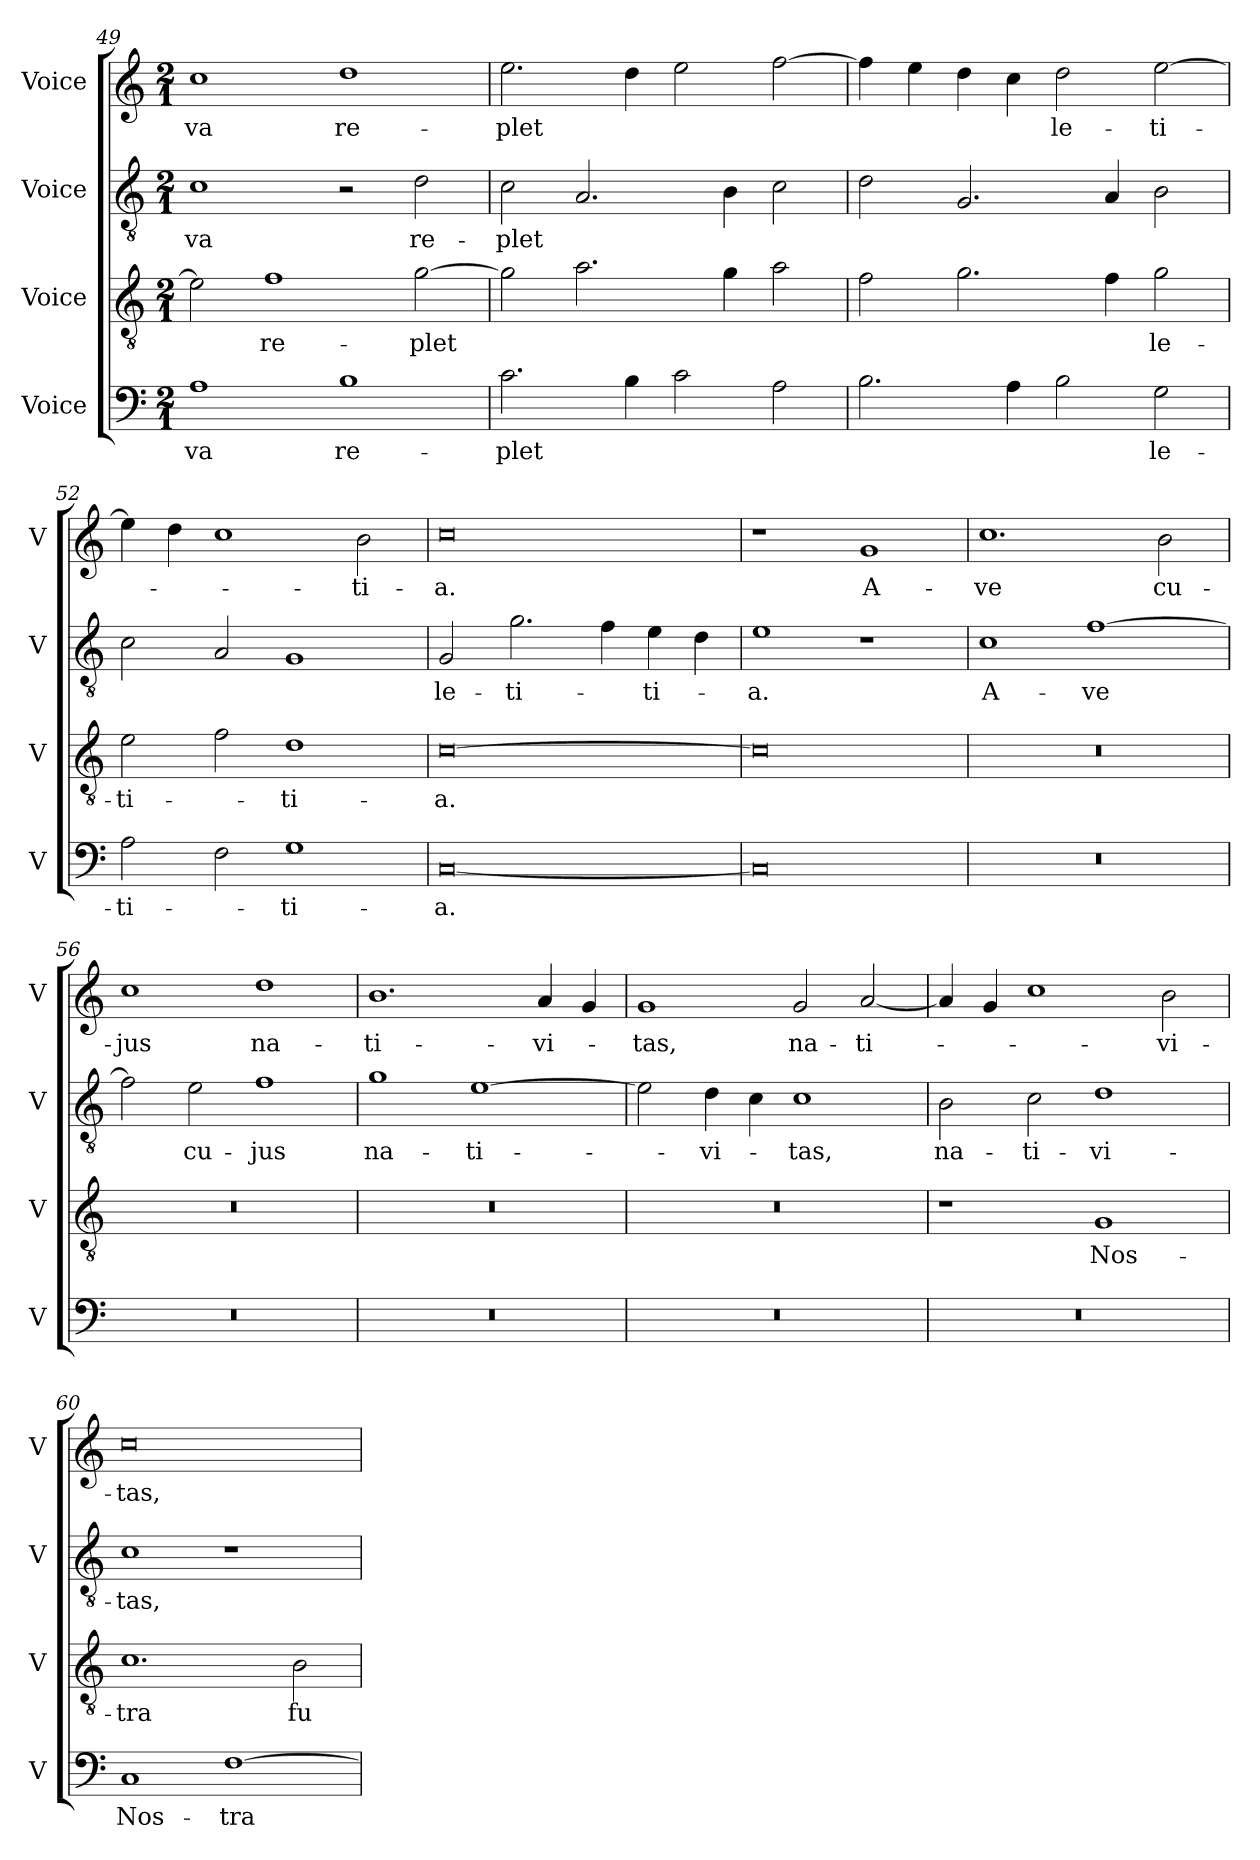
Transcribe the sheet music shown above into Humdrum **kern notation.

**kern	**text	**kern	**text	**kern	**text	**kern	**text
*part4	*part4	*part3	*part3	*part2	*part2	*part1	*part1
*staff4	*staff4	*staff3	*staff3	*staff2	*staff2	*staff1	*staff1
*I"Voice	*	*I"Voice	*	*I"Voice	*	*I"Voice	*
*I'V	*	*I'V	*	*I'V	*	*I'V	*
!!LO:LB:g=z
*clefF4	*	*clefGv2	*	*clefGv2	*	*clefG2	*
*k[]	*	*k[]	*	*k[]	*	*k[]	*
*M2/1	*	*M2/1	*	*M2/1	*	*M2/1	*
=49	=49	=49	=49	=49	=49	=49	=49
!	!LO:LY:b	!	!	!	!LO:LY:b	!	!LO:LY:b
1A	-va	2e\]	.	1c	-va	1cc	-va
!	!	!	!LO:LY:b	!	!	!	!
.	.	1f	re-	.	.	.	.
!	!LO:LY:b	!	!	!	!	!	!LO:LY:b
1B	re-	.	.	2r	.	1dd	re-
!	!	!	!LO:LY:b	!	!LO:LY:b	!	!
.	.	[2g\	-plet	2d\	re-	.	.
=50	=50	=50	=50	=50	=50	=50	=50
!	!LO:LY:b	!	!	!	!LO:LY:b	!	!LO:LY:b
2.c\	-plet	2g\]	.	2c\	-plet	2.ee\	-plet
.	.	2.a\	.	2.A/	.	.	.
4B\	.	.	.	.	.	4dd\	.
2c\	.	.	.	.	.	2ee\	.
.	.	4g\	.	4B\	.	.	.
2A\	.	2a\	.	2c\	.	[2ff\	.
=51	=51	=51	=51	=51	=51	=51	=51
2.B\	.	2f\	.	2d\	.	4ff\]	.
.	.	.	.	.	.	4ee\	.
.	.	2.g\	.	2.G/	.	4dd\	.
4A\	.	.	.	.	.	4cc\	.
!	!	!	!	!	!	!	!LO:LY:b
2B\	.	.	.	.	.	2dd\	le-
.	.	4f\	.	4A/	.	.	.
!	!LO:LY:b	!	!LO:LY:b	!	!	!	!LO:LY:b
2G\	le-	2g\	le-	2B\	.	[2ee\	-ti-
=52	=52	=52	=52	=52	=52	=52	=52
!	!LO:LY:b	!	!LO:LY:b	!	!	!	!
2A\	-ti-	2e\	-ti-	2c\	.	4ee\]	.
.	.	.	.	.	.	4dd\	.
2F\	.	2f\	.	2A/	.	1cc	.
!	!LO:LY:b	!	!LO:LY:b	!	!	!	!
1G	-ti-	1d	-ti-	1G	.	.	.
!	!	!	!	!	!	!	!LO:LY:b
.	.	.	.	.	.	2b\	-ti-
!!LO:PB:g=z
=53	=53	=53	=53	=53	=53	=53	=53
!	!LO:LY:b	!	!LO:LY:b	!	!LO:LY:b	!	!LO:LY:b
[0C	-a.	[0c	-a.	2G/	le-	0cc	-a.
!	!	!	!	!	!LO:LY:b	!	!
.	.	.	.	2.g\	-ti-	.	.
.	.	.	.	4f\	.	.	.
!	!	!	!	!	!LO:LY:b	!	!
.	.	.	.	4e\	-ti-	.	.
.	.	.	.	4d\	.	.	.
=54	=54	=54	=54	=54	=54	=54	=54
!	!	!	!	!	!LO:LY:b	!	!
0C]	.	0c]	.	1e	-a.	1r	.
!	!	!	!	!	!	!	!LO:LY:b
.	.	.	.	1r	.	1g	A-
=55	=55	=55	=55	=55	=55	=55	=55
!	!	!	!	!	!LO:LY:b	!	!LO:LY:b
0r	.	0r	.	1c	A-	1.cc	-ve
!	!	!	!	!	!LO:LY:b	!	!
.	.	.	.	[1f	-ve	.	.
!	!	!	!	!	!	!	!LO:LY:b
.	.	.	.	.	.	2b\	cu-
=56	=56	=56	=56	=56	=56	=56	=56
!	!	!	!	!	!	!	!LO:LY:b
0r	.	0r	.	2f\]	.	1cc	-jus
!	!	!	!	!	!LO:LY:b	!	!
.	.	.	.	2e\	cu-	.	.
!	!	!	!	!	!LO:LY:b	!	!LO:LY:b
.	.	.	.	1f	-jus	1dd	na-
!!LO:LB:g=z
=57	=57	=57	=57	=57	=57	=57	=57
!	!	!	!	!	!LO:LY:b	!	!LO:LY:b
0r	.	0r	.	1g	na-	1.b	-ti-
!	!	!	!	!	!LO:LY:b	!	!
.	.	.	.	[1e	-ti-	.	.
!	!	!	!	!	!	!	!LO:LY:b
.	.	.	.	.	.	4a/	-vi-
.	.	.	.	.	.	4g/	.
=58	=58	=58	=58	=58	=58	=58	=58
!	!	!	!	!	!	!	!LO:LY:b
0r	.	0r	.	2e\]	.	1g	-tas,
!	!	!	!	!	!LO:LY:b	!	!
.	.	.	.	4d\	-vi-	.	.
.	.	.	.	4c\	.	.	.
!	!	!	!	!	!LO:LY:b	!	!LO:LY:b
.	.	.	.	1c	-tas,	2g/	na-
!	!	!	!	!	!	!	!LO:LY:b
.	.	.	.	.	.	[2a/	-ti-
=59	=59	=59	=59	=59	=59	=59	=59
!	!	!	!	!	!LO:LY:b	!	!
0r	.	1r	.	2B\	na-	4a/]	.
.	.	.	.	.	.	4g/	.
!	!	!	!	!	!LO:LY:b	!	!
.	.	.	.	2c\	-ti-	1cc	.
!	!	!	!LO:LY:b	!	!LO:LY:b	!	!
.	.	1G	Nos-	1d	-vi-	.	.
!	!	!	!	!	!	!	!LO:LY:b
.	.	.	.	.	.	2b\	-vi-
=60	=60	=60	=60	=60	=60	=60	=60
!	!LO:LY:b	!	!LO:LY:b	!	!LO:LY:b	!	!LO:LY:b
1C	Nos-	1.c	-tra	1c	-tas,	0cc	-tas,
!	!LO:LY:b	!	!	!	!	!	!
[1F	-tra	.	.	1r	.	.	.
!	!	!	!LO:LY:b	!	!	!	!
.	.	2B\	fu-	.	.	.	.
=	=	=	=	=	=	=	=
*-	*-	*-	*-	*-	*-	*-	*-
